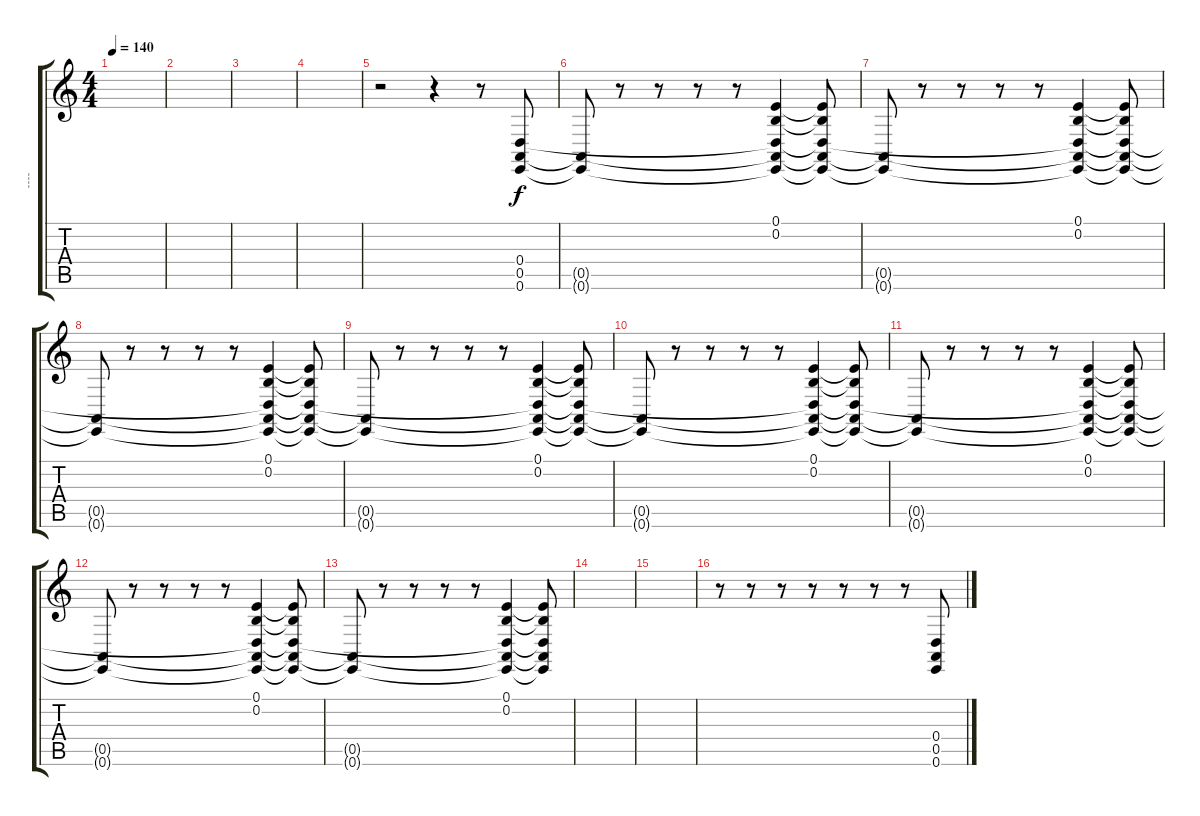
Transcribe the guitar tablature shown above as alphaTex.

\track ("----" "----") {instrument applause}
\staff {score tabs}
\tuning (E4 B3 G3 D3 A2 E2) {hide}
\ts (4 4)
\tempo 140
\clef g2
\ks c
|
|
|
|
r.2 r.4 r.8 (0.4 0.5 0.6).8 |
(0.5{t} 0.6{t}).8{volume 6} r.8{volume 10} r.8 r.8 r.8 (0.1 0.2 0.4{t} 0.5{t} 0.6{t}).4{volume 6} (0.1{t} 0.2{t} 0.4{t} 0.5{t} 0.6{t}).8 |
(0.5{t} 0.6{t}).8{volume 6} r.8{volume 10} r.8 r.8 r.8 (0.1 0.2 0.4{t} 0.5{t} 0.6{t}).4{volume 6} (0.1{t} 0.2{t} 0.4{t} 0.5{t} 0.6{t}).8 |
(0.5{t} 0.6{t}).8{volume 6} r.8{volume 10} r.8 r.8 r.8 (0.1 0.2 0.4{t} 0.5{t} 0.6{t}).4{volume 6} (0.1{t} 0.2{t} 0.4{t} 0.5{t} 0.6{t}).8 |
(0.5{t} 0.6{t}).8{volume 6} r.8{volume 10} r.8 r.8 r.8 (0.1 0.2 0.4{t} 0.5{t} 0.6{t}).4{volume 6} (0.1{t} 0.2{t} 0.4{t} 0.5{t} 0.6{t}).8 |
(0.5{t} 0.6{t}).8{volume 6} r.8{volume 10} r.8 r.8 r.8 (0.1 0.2 0.4{t} 0.5{t} 0.6{t}).4{volume 6} (0.1{t} 0.2{t} 0.4{t} 0.5{t} 0.6{t}).8 |
(0.5{t} 0.6{t}).8{volume 6} r.8{volume 10} r.8 r.8 r.8 (0.1 0.2 0.4{t} 0.5{t} 0.6{t}).4{volume 6} (0.1{t} 0.2{t} 0.4{t} 0.5{t} 0.6{t}).8 |
(0.5{t} 0.6{t}).8{volume 6} r.8{volume 10} r.8 r.8 r.8 (0.1 0.2 0.4{t} 0.5{t} 0.6{t}).4{volume 6} (0.1{t} 0.2{t} 0.4{t} 0.5{t} 0.6{t}).8 |
(0.5{t} 0.6{t}).8{volume 6} r.8{volume 10} r.8 r.8 r.8 (0.1 0.2 0.4{t} 0.5{t} 0.6{t}).4{volume 6} (0.1{t} 0.2{t} 0.4{t} 0.5{t} 0.6{t}).8 |
|
|
r.8 r.8 r.8 r.8 r.8 r.8 r.8 (0.4 0.5 0.6).8
